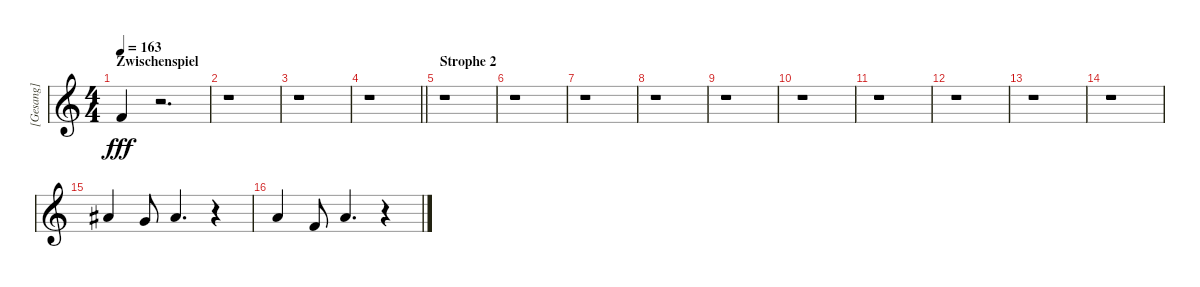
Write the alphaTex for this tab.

\track ("[Gesang]" "[Gesang]") {instrument altosax}
\staff {score}
\tuning (E4 B3 G3 D3 A2 E2) {hide}
\ts (4 4)
\section ("" "Zwischenspiel")
\tempo 163
\clef g2
\ks c
1.1{t}.4{dy fff} r.2{d} |
r.1 |
r.1 |
\barLineRight lightlight
r.1 |
\section ("" "Strophe 2")
r.1 |
r.1 |
r.1 |
r.1 |
r.1 |
r.1 |
r.1 |
r.1 |
r.1 |
r.1 |
6.1.4 8.2.8 6.1.4{d} r.4 |
5.1.4 6.2.8 5.1.4{d} r.4
